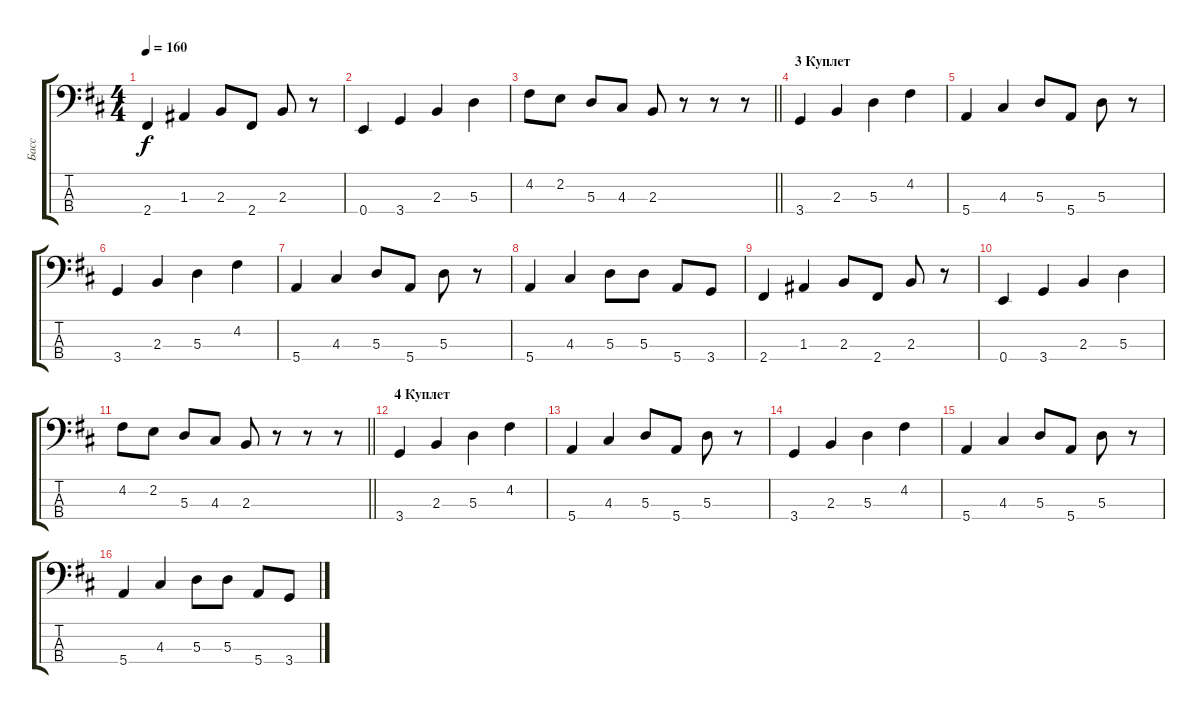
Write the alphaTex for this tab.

\track ("Басс" "Басс") {instrument electricbassfinger}
\staff {score tabs}
\tuning (G2 D2 A1 E1) {hide}
\ts (4 4)
\tempo 160
\clef f4
\ks d
2.4.4{dy f} 1.3.4 2.3.8 2.4.8 2.3.8 r.8 |
0.4.4 3.4.4 2.3.4 5.3.4 |
\barLineRight lightlight
4.2.8 2.2.8 5.3.8 4.3.8 2.3.8 r.8 r.8 r.8 |
\section ("" "3 Куплет")
3.4.4 2.3.4 5.3.4 4.2.4 |
5.4.4 4.3.4 5.3.8 5.4.8 5.3.8 r.8 |
3.4.4 2.3.4 5.3.4 4.2.4 |
5.4.4 4.3.4 5.3.8 5.4.8 5.3.8 r.8 |
5.4.4 4.3.4 5.3.8 5.3.8 5.4.8 3.4.8 |
2.4.4 1.3.4 2.3.8 2.4.8 2.3.8 r.8 |
0.4.4 3.4.4 2.3.4 5.3.4 |
\barLineRight lightlight
4.2.8 2.2.8 5.3.8 4.3.8 2.3.8 r.8 r.8 r.8 |
\section ("" "4 Куплет")
3.4.4 2.3.4 5.3.4 4.2.4 |
5.4.4 4.3.4 5.3.8 5.4.8 5.3.8 r.8 |
3.4.4 2.3.4 5.3.4 4.2.4 |
5.4.4 4.3.4 5.3.8 5.4.8 5.3.8 r.8 |
5.4.4 4.3.4 5.3.8 5.3.8 5.4.8 3.4.8
